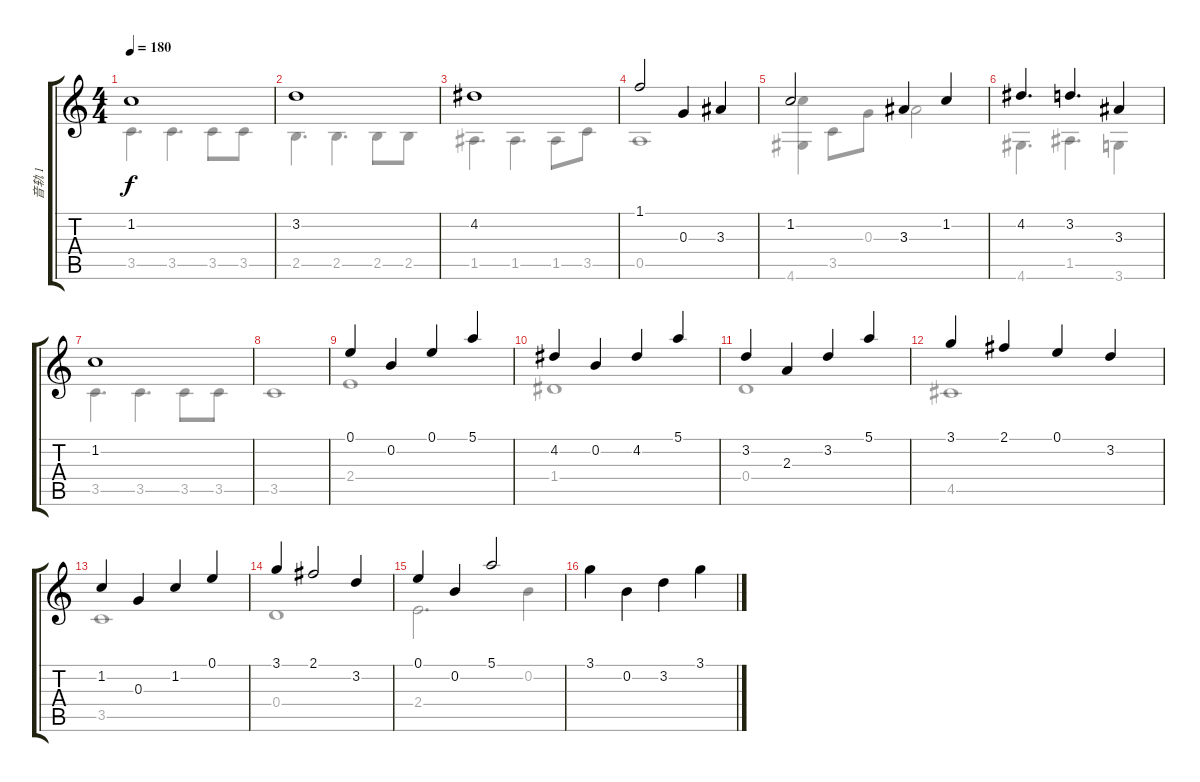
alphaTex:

\track ("音轨 1" "音轨 1") {instrument acousticguitarsteel}
\staff {score tabs}
\tuning (E4 B3 G3 D3 A2 E2) {hide}
\voice
\ts (4 4)
\tempo 180
\clef g2
\ks c
1.2.1{dy f} |
3.2.1 |
4.2.1 |
1.1.2 0.3.4 3.3.4 |
1.2.2 3.3.4 1.2.4 |
4.2.4{d} 3.2.4{d} 3.3.4 |
1.2.1 |
|
0.1.4 0.2.4 0.1.4 5.1.4 |
4.2.4 0.2.4 4.2.4 5.1.4 |
3.2.4 2.3.4 3.2.4 5.1.4 |
3.1.4 2.1.4 0.1.4 3.2.4 |
1.2.4 0.3.4 1.2.4 0.1.4 |
3.1.4 2.1.2 3.2.4 |
0.1.4 0.2.4 5.1.2 |
3.1.4 0.2.4 3.2.4 3.1.4
\voice
\clef g2
\ottava regular
\simile none
\ks c
3.5.4{d dy f} 3.5.4{d} 3.5.8 3.5.8 |
2.5.4{d} 2.5.4{d} 2.5.8 2.5.8 |
1.5.4{d} 1.5.4{d} 1.5.8 3.5.8 |
0.5.1 |
(1.2 4.6).4 3.5.8 0.3.8 3.3.2 |
4.6.4{d} 1.5.4{d} 3.6.4 |
3.5.4{d} 3.5.4{d} 3.5.8 3.5.8 |
3.5.1 |
2.4.1 |
1.4.1 |
0.4.1 |
4.5.1 |
3.5.1 |
0.4.1 |
2.4.2{d} 0.2.4 |
